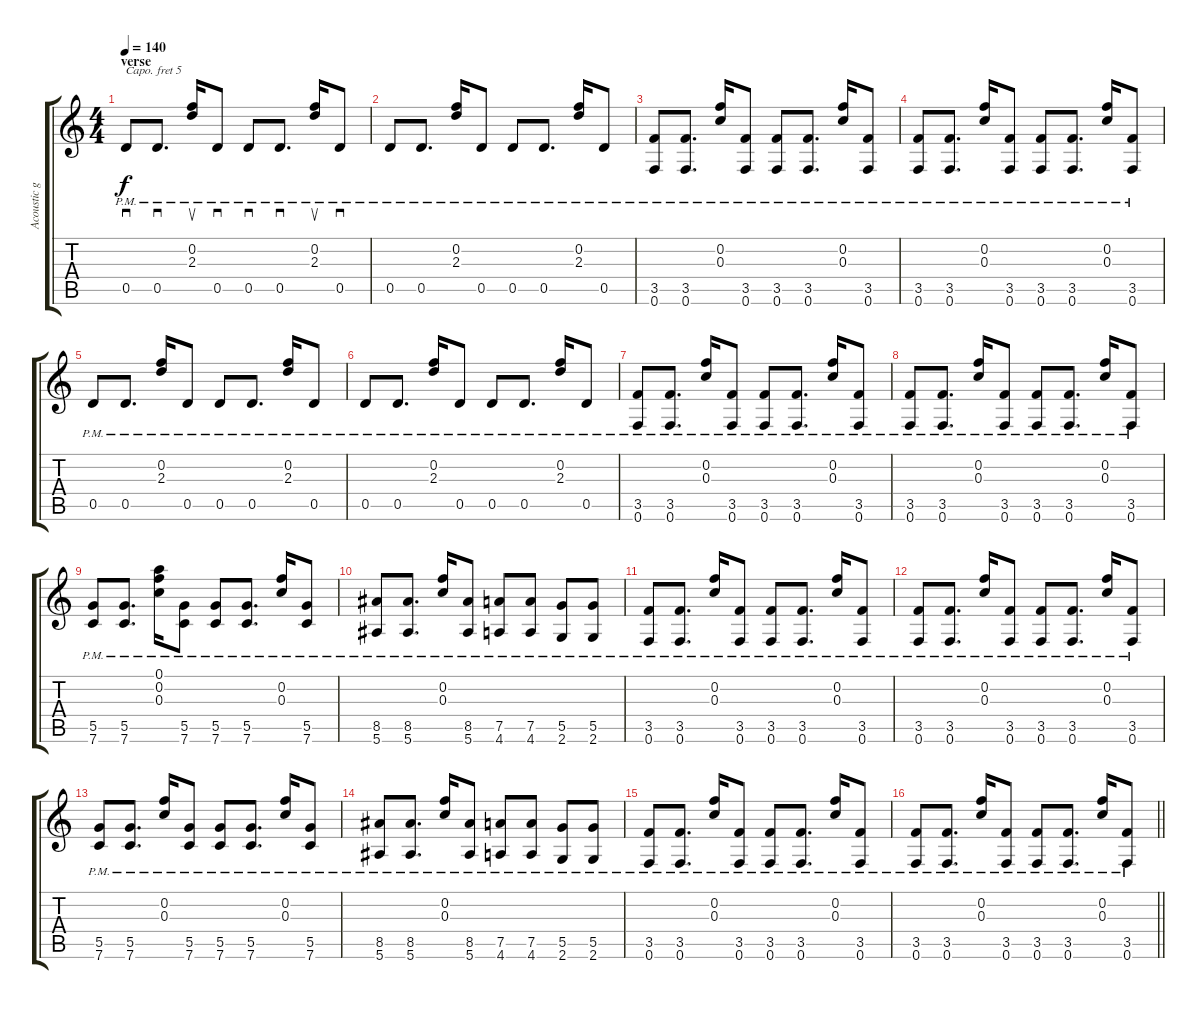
\track ("Acoustic guitar" "Acoustic g") {instrument acousticguitarsteel}
\staff {score tabs}
\capo 5
\tuning (E4 C4 G3 C3 A2 C2) {hide}
\ts (4 4)
\section ("" "verse")
\tempo 140
\clef g2
\ks c
0.5{pm}.8{sd dy f} 0.5{pm}.8{d sd} (0.2{pm} 2.3{pm}).16{su} 0.5{pm}.8{sd} 0.5{pm}.8{sd} 0.5{pm}.8{d sd} (0.2{pm} 2.3{pm}).16{su} 0.5{pm}.8{sd} |
0.5{pm}.8 0.5{pm}.8{d} (0.2{pm} 2.3{pm}).16 0.5{pm}.8 0.5{pm}.8 0.5{pm}.8{d} (0.2{pm} 2.3{pm}).16 0.5{pm}.8 |
(3.5{pm} 0.6{pm}).8 (3.5{pm} 0.6{pm}).8{d} (0.2{pm} 0.3{pm}).16 (3.5{pm} 0.6{pm}).8 (3.5{pm} 0.6{pm}).8 (3.5{pm} 0.6{pm}).8{d} (0.2{pm} 0.3{pm}).16 (3.5{pm} 0.6{pm}).8 |
(3.5{pm} 0.6{pm}).8 (3.5{pm} 0.6{pm}).8{d} (0.2{pm} 0.3{pm}).16 (3.5{pm} 0.6{pm}).8 (3.5{pm} 0.6{pm}).8 (3.5{pm} 0.6{pm}).8{d} (0.2{pm} 0.3{pm}).16 (3.5{pm} 0.6{pm}).8 |
0.5{pm}.8 0.5{pm}.8{d} (0.2{pm} 2.3{pm}).16 0.5{pm}.8 0.5{pm}.8 0.5{pm}.8{d} (0.2{pm} 2.3{pm}).16 0.5{pm}.8 |
0.5{pm}.8 0.5{pm}.8{d} (0.2{pm} 2.3{pm}).16 0.5{pm}.8 0.5{pm}.8 0.5{pm}.8{d} (0.2{pm} 2.3{pm}).16 0.5{pm}.8 |
(3.5{pm} 0.6{pm}).8 (3.5{pm} 0.6{pm}).8{d} (0.2{pm} 0.3{pm}).16 (3.5{pm} 0.6{pm}).8 (3.5{pm} 0.6{pm}).8 (3.5{pm} 0.6{pm}).8{d} (0.2{pm} 0.3{pm}).16 (3.5{pm} 0.6{pm}).8 |
(3.5{pm} 0.6{pm}).8 (3.5{pm} 0.6{pm}).8{d} (0.2{pm} 0.3{pm}).16 (3.5{pm} 0.6{pm}).8 (3.5{pm} 0.6{pm}).8 (3.5{pm} 0.6{pm}).8{d} (0.2{pm} 0.3{pm}).16 (3.5{pm} 0.6{pm}).8 |
(5.5{pm} 7.6).8 (5.5{pm} 7.6).8{d} (0.1 0.2{pm} 0.3{pm}).16 (5.5{pm} 7.6).8 (5.5{pm} 7.6).8 (5.5{pm} 7.6).8{d} (0.2{pm} 0.3{pm}).16 (5.5{pm} 7.6).8 |
(8.5{pm} 5.6{pm}).8 (8.5{pm} 5.6{pm}).8{d} (0.2{pm} 0.3{pm}).16 (8.5{pm} 5.6{pm}).8 (7.5 4.6{pm}).8 (7.5 4.6{pm}).8 (5.5 2.6{pm}).8 (5.5 2.6{pm}).8 |
(3.5{pm} 0.6{pm}).8 (3.5{pm} 0.6{pm}).8{d} (0.2{pm} 0.3{pm}).16 (3.5{pm} 0.6{pm}).8 (3.5{pm} 0.6{pm}).8 (3.5{pm} 0.6{pm}).8{d} (0.2{pm} 0.3{pm}).16 (3.5{pm} 0.6{pm}).8 |
(3.5{pm} 0.6{pm}).8 (3.5{pm} 0.6{pm}).8{d} (0.2{pm} 0.3{pm}).16 (3.5{pm} 0.6{pm}).8 (3.5{pm} 0.6{pm}).8 (3.5{pm} 0.6{pm}).8{d} (0.2{pm} 0.3{pm}).16 (3.5{pm} 0.6{pm}).8 |
(5.5{pm} 7.6).8 (5.5{pm} 7.6).8{d} (0.2{pm} 0.3{pm}).16 (5.5{pm} 7.6).8 (5.5{pm} 7.6).8 (5.5{pm} 7.6).8{d} (0.2{pm} 0.3{pm}).16 (5.5{pm} 7.6).8 |
(8.5{pm} 5.6{pm}).8 (8.5{pm} 5.6{pm}).8{d} (0.2{pm} 0.3{pm}).16 (8.5{pm} 5.6{pm}).8 (7.5 4.6{pm}).8 (7.5 4.6{pm}).8 (5.5 2.6{pm}).8 (5.5 2.6{pm}).8 |
(3.5{pm} 0.6{pm}).8 (3.5{pm} 0.6{pm}).8{d} (0.2{pm} 0.3{pm}).16 (3.5{pm} 0.6{pm}).8 (3.5{pm} 0.6{pm}).8 (3.5{pm} 0.6{pm}).8{d} (0.2{pm} 0.3{pm}).16 (3.5{pm} 0.6{pm}).8 |
\barLineRight lightlight
(3.5{pm} 0.6{pm}).8 (3.5{pm} 0.6{pm}).8{d} (0.2{pm} 0.3{pm}).16 (3.5{pm} 0.6{pm}).8 (3.5{pm} 0.6{pm}).8 (3.5{pm} 0.6{pm}).8{d} (0.2{pm} 0.3{pm}).16 (3.5{pm} 0.6{pm}).8
